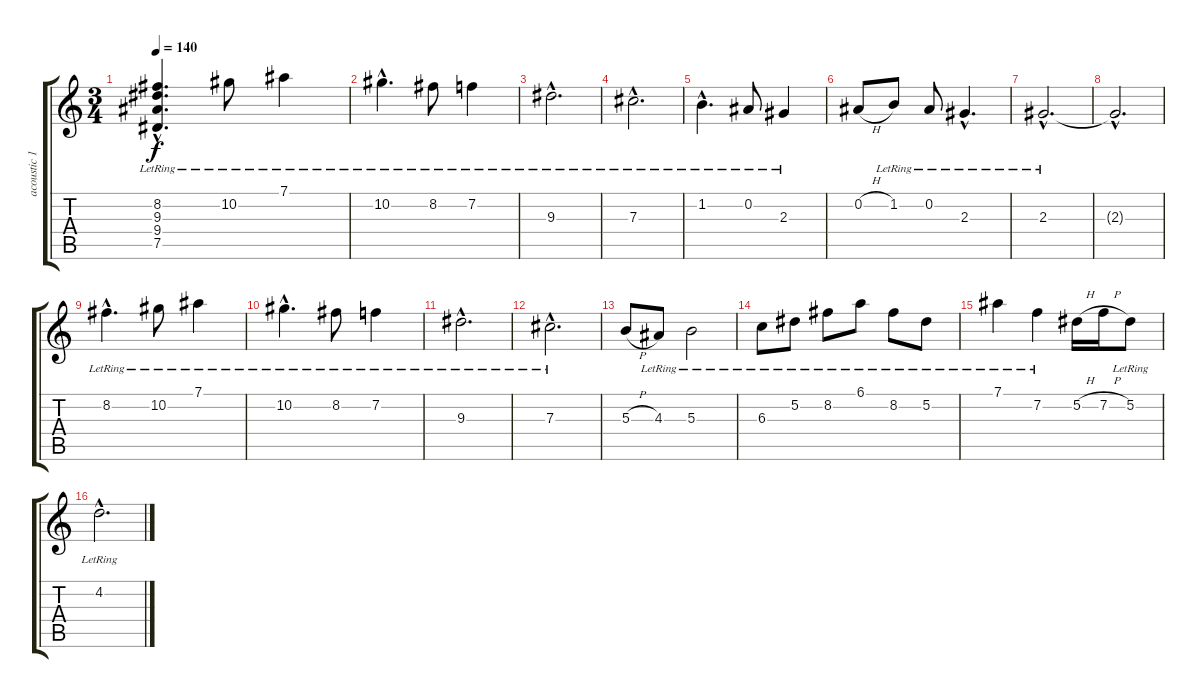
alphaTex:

\track ("acoustic 1" "acoustic 1") {instrument acousticguitarsteel}
\staff {score tabs}
\tuning (Eb4 Bb3 Gb3 Db3 Ab2 Eb2) {hide}
\ts (3 4)
\tempo 140
\clef g2
\ks c
(8.2{hac lr} 9.3{hac lr} 9.4{hac lr} 7.5{hac lr}).4{d dy f instrument acousticguitarsteel} 10.2{lr}.8 7.1{lr}.4 |
10.2{hac lr}.4{d} 8.2{lr}.8 7.2{lr}.4 |
9.3{hac lr}.2{d} |
7.3{hac lr}.2{d} |
1.2{hac lr}.4{d} 0.2{lr}.8 2.3{lr}.4 |
0.2{h}.8 1.2{lr}.8 0.2{lr}.8 2.3{hac lr}.4{d} |
2.3{hac lr}.2{d} |
2.3{hac t}.2{d} |
8.2{hac lr}.4{d} 10.2{lr}.8 7.1{lr}.4 |
10.2{hac lr}.4{d} 8.2{lr}.8 7.2{lr}.4 |
9.3{hac lr}.2{d} |
7.3{hac lr}.2{d} |
5.3{h}.8 4.3{lr}.8 5.3{lr}.2 |
6.3{lr}.8 5.2{lr}.8 8.2{lr}.8 6.1{lr}.8 8.2{lr}.8 5.2{lr}.8 |
7.1{lr}.4 7.2{lr}.4 5.2{h}.16 7.2{h}.16 5.2{lr}.8 |
4.2{hac lr}.2{d}
